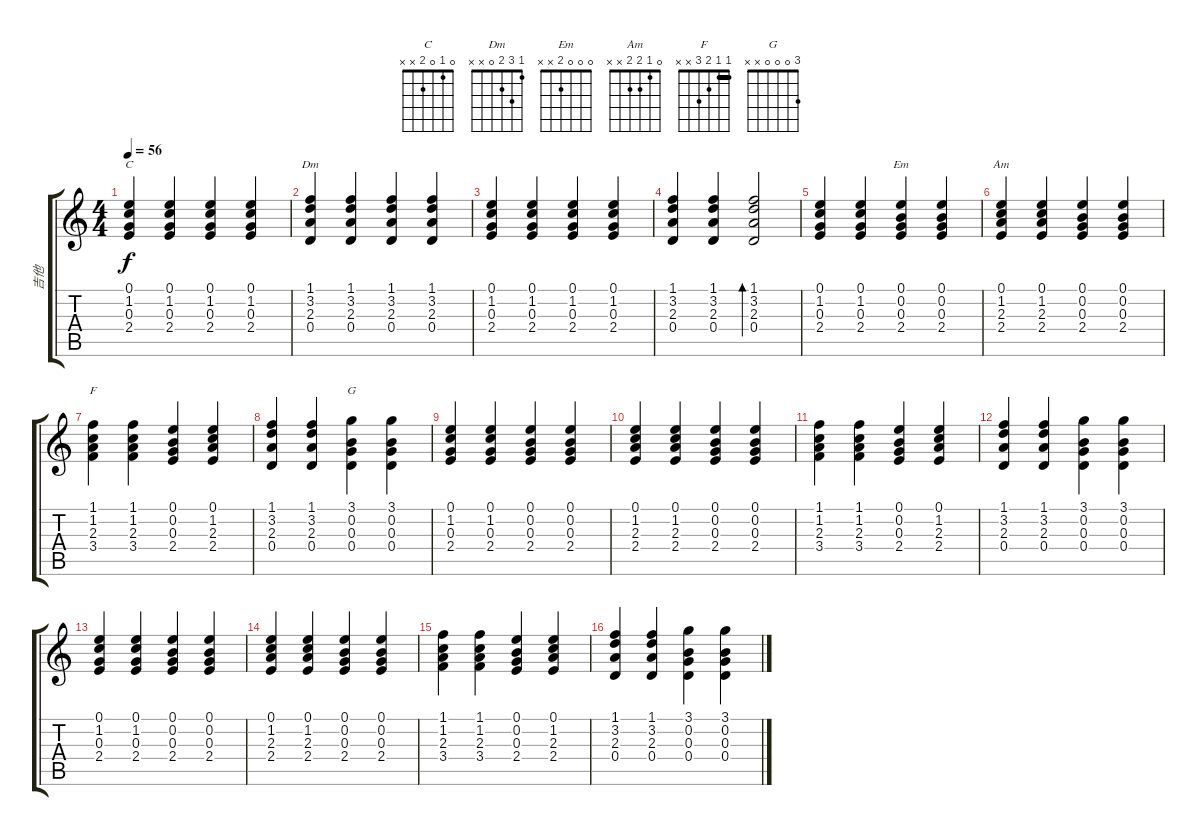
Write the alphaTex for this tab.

\track ("吉他" "吉他") {instrument acousticguitarnylon}
\staff {score tabs}
\tuning (E4 B3 G3 D3 A2 E2) {hide}
\chord ("C" 0 1 0 2 x x)
\chord ("Dm" 1 3 2 0 x x)
\chord ("Em" 0 0 0 2 x x)
\chord ("Am" 0 1 2 2 x x)
\chord ("F" 1 1 2 3 x x) {barre 1}
\chord ("G" 3 0 0 0 x x)
\ts (4 4)
\tempo 56
\clef g2
\ks c
(0.1 1.2 0.3 2.4).4{ch "C" dy f instrument acousticguitarnylon} (0.1 1.2 0.3 2.4).4 (0.1 1.2 0.3 2.4).4 (0.1 1.2 0.3 2.4).4 |
(1.1 3.2 2.3 0.4).4{ch "Dm"} (1.1 3.2 2.3 0.4).4 (1.1 3.2 2.3 0.4).4 (1.1 3.2 2.3 0.4).4 |
(0.1 1.2 0.3 2.4).4 (0.1 1.2 0.3 2.4).4 (0.1 1.2 0.3 2.4).4 (0.1 1.2 0.3 2.4).4 |
(1.1 3.2 2.3 0.4).4 (1.1 3.2 2.3 0.4).4 (1.1 3.2 2.3 0.4).2{bd 480} |
(0.1 1.2 0.3 2.4).4 (0.1 1.2 0.3 2.4).4 (0.1 0.2 0.3 2.4).4{ch "Em"} (0.1 0.2 0.3 2.4).4 |
(0.1 1.2 2.3 2.4).4{ch "Am"} (0.1 1.2 2.3 2.4).4 (0.1 0.2 0.3 2.4).4 (0.1 0.2 0.3 2.4).4 |
(1.1 1.2 2.3 3.4).4{ch "F"} (1.1 1.2 2.3 3.4).4 (0.1 0.2 0.3 2.4).4 (0.1 1.2 2.3 2.4).4 |
(1.1 3.2 2.3 0.4).4 (1.1 3.2 2.3 0.4).4 (3.1 0.2 0.3 0.4).4{ch "G"} (3.1 0.2 0.3 0.4).4 |
(0.1 1.2 0.3 2.4).4 (0.1 1.2 0.3 2.4).4 (0.1 0.2 0.3 2.4).4 (0.1 0.2 0.3 2.4).4 |
(0.1 1.2 2.3 2.4).4 (0.1 1.2 2.3 2.4).4 (0.1 0.2 0.3 2.4).4 (0.1 0.2 0.3 2.4).4 |
(1.1 1.2 2.3 3.4).4 (1.1 1.2 2.3 3.4).4 (0.1 0.2 0.3 2.4).4 (0.1 1.2 2.3 2.4).4 |
(1.1 3.2 2.3 0.4).4 (1.1 3.2 2.3 0.4).4 (3.1 0.2 0.3 0.4).4 (3.1 0.2 0.3 0.4).4 |
(0.1 1.2 0.3 2.4).4 (0.1 1.2 0.3 2.4).4 (0.1 0.2 0.3 2.4).4 (0.1 0.2 0.3 2.4).4 |
(0.1 1.2 2.3 2.4).4 (0.1 1.2 2.3 2.4).4 (0.1 0.2 0.3 2.4).4 (0.1 0.2 0.3 2.4).4 |
(1.1 1.2 2.3 3.4).4 (1.1 1.2 2.3 3.4).4 (0.1 0.2 0.3 2.4).4 (0.1 1.2 2.3 2.4).4 |
(1.1 3.2 2.3 0.4).4 (1.1 3.2 2.3 0.4).4 (3.1 0.2 0.3 0.4).4 (3.1 0.2 0.3 0.4).4
